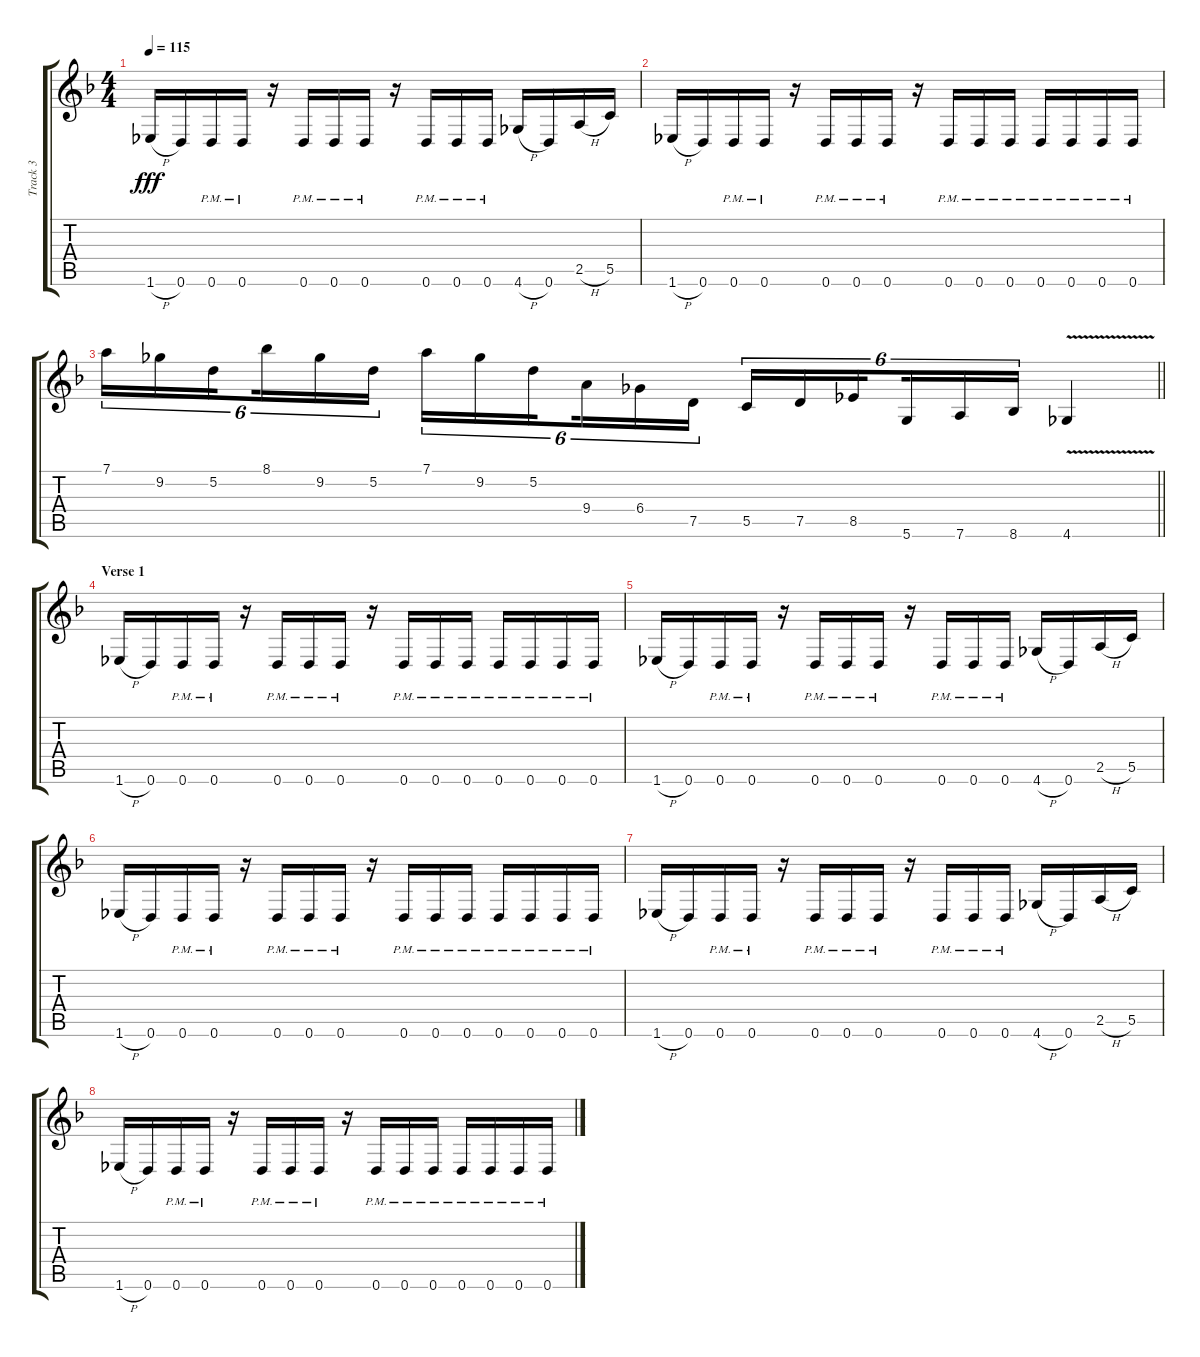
\track ("Track 3" "Track 3") {instrument distortionguitar}
\staff {score tabs}
\tuning (D4 A3 F3 C3 G2 D2) {hide}
\ts (4 4)
\tempo 115
\clef g2
\ks dminor
1.6{h}.16{dy fff} 0.6.16 0.6{pm}.16 0.6{pm}.16 r.16 0.6{pm}.16 0.6{pm}.16 0.6{pm}.16 r.16 0.6{pm}.16 0.6{pm}.16 0.6{pm}.16 4.6{h}.16 0.6.16 2.5{h}.16 5.5.16 |
1.6{h}.16 0.6.16 0.6{pm}.16 0.6{pm}.16 r.16 0.6{pm}.16 0.6{pm}.16 0.6{pm}.16 r.16 0.6{pm}.16 0.6{pm}.16 0.6{pm}.16 0.6{pm}.16 0.6{pm}.16 0.6{pm}.16 0.6{pm}.16 |
\barLineRight lightlight
7.1.16{tu (6 4)} 9.2.16{tu (6 4)} 5.2.16{tu (6 4) beam splitsecondary} 8.1.16{tu (6 4)} 9.2.16{tu (6 4)} 5.2.16{tu (6 4)} 7.1.16{tu (6 4)} 9.2.16{tu (6 4)} 5.2.16{tu (6 4) beam splitsecondary} 9.4.16{tu (6 4)} 6.4.16{tu (6 4)} 7.5.16{tu (6 4)} 5.5.16{tu (6 4)} 7.5.16{tu (6 4)} 8.5.16{tu (6 4) beam splitsecondary} 5.6.16{tu (6 4)} 7.6.16{tu (6 4)} 8.6.16{tu (6 4)} 4.6{v}.4 |
\section ("" "Verse 1")
1.6{h}.16 0.6.16 0.6{pm}.16 0.6{pm}.16 r.16 0.6{pm}.16 0.6{pm}.16 0.6{pm}.16 r.16 0.6{pm}.16 0.6{pm}.16 0.6{pm}.16 0.6{pm}.16 0.6{pm}.16 0.6{pm}.16 0.6{pm}.16 |
1.6{h}.16 0.6.16 0.6{pm}.16 0.6{pm}.16 r.16 0.6{pm}.16 0.6{pm}.16 0.6{pm}.16 r.16 0.6{pm}.16 0.6{pm}.16 0.6{pm}.16 4.6{h}.16 0.6.16 2.5{h}.16 5.5.16 |
1.6{h}.16 0.6.16 0.6{pm}.16 0.6{pm}.16 r.16 0.6{pm}.16 0.6{pm}.16 0.6{pm}.16 r.16 0.6{pm}.16 0.6{pm}.16 0.6{pm}.16 0.6{pm}.16 0.6{pm}.16 0.6{pm}.16 0.6{pm}.16 |
1.6{h}.16 0.6.16 0.6{pm}.16 0.6{pm}.16 r.16 0.6{pm}.16 0.6{pm}.16 0.6{pm}.16 r.16 0.6{pm}.16 0.6{pm}.16 0.6{pm}.16 4.6{h}.16 0.6.16 2.5{h}.16 5.5.16 |
1.6{h}.16 0.6.16 0.6{pm}.16 0.6{pm}.16 r.16 0.6{pm}.16 0.6{pm}.16 0.6{pm}.16 r.16 0.6{pm}.16 0.6{pm}.16 0.6{pm}.16 0.6{pm}.16 0.6{pm}.16 0.6{pm}.16 0.6{pm}.16
